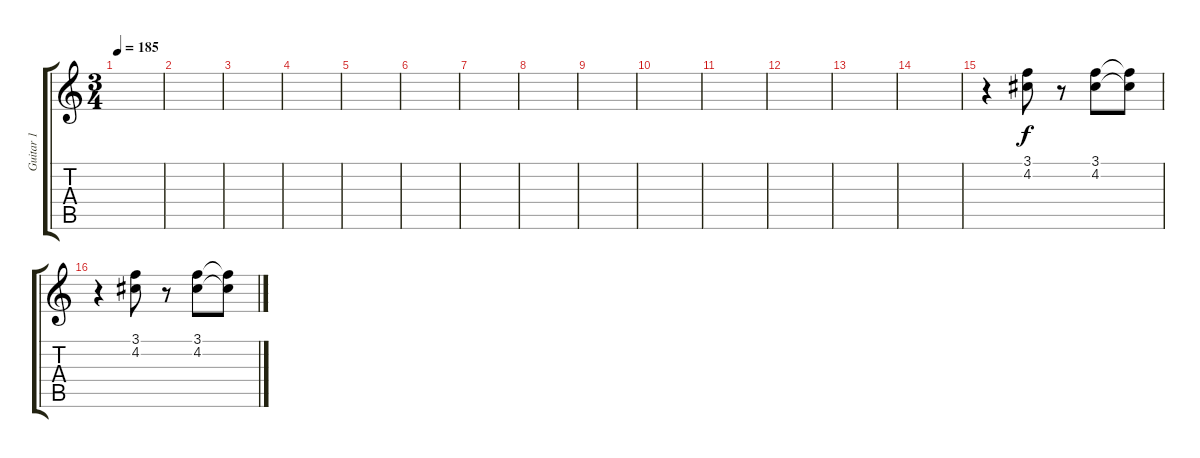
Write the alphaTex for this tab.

\track ("Guitar 1" "Guitar 1") {instrument distortionguitar}
\staff {score tabs}
\tuning (D4 A3 F3 C3 G2 C2) {hide}
\ts (3 4)
\tempo 185
\clef g2
\ks c
|
|
|
|
|
|
|
|
|
|
|
|
|
|
r.4{balance 8} (3.1 4.2).8 r.8 (3.1 4.2).8 (3.1{t} 4.2{t}).8 |
r.4 (3.1 4.2).8 r.8 (3.1 4.2).8 (3.1{t} 4.2{t}).8
